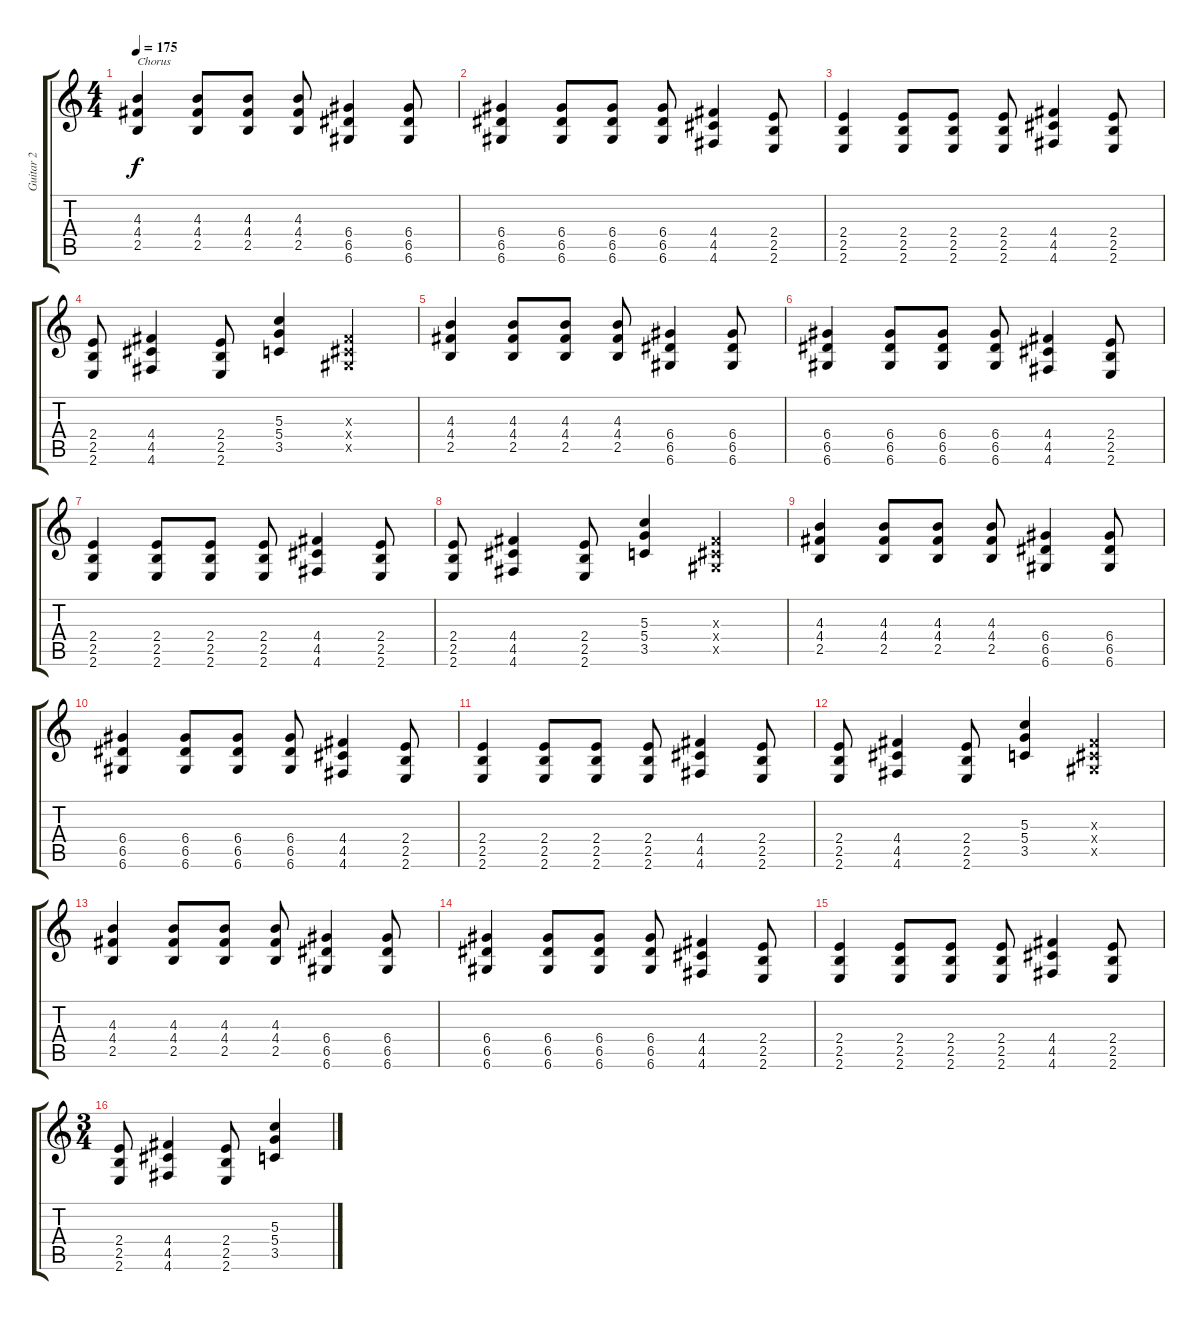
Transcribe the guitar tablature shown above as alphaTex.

\track ("Guitar 2" "Guitar 2") {instrument overdrivenguitar}
\staff {score tabs}
\tuning (E4 B3 G3 D3 A2 D2) {hide}
\ts (4 4)
\tempo 175
\clef g2
\ks c
(4.3 4.4 2.5).4{txt "Chorus" dy f} (4.3 4.4 2.5).8 (4.3 4.4 2.5).8 (4.3 4.4 2.5).8 (6.4 6.5 6.6).4 (6.4 6.5 6.6).8 |
(6.4 6.5 6.6).4 (6.4 6.5 6.6).8 (6.4 6.5 6.6).8 (6.4 6.5 6.6).8 (4.4 4.5 4.6).4 (2.4 2.5 2.6).8 |
(2.4 2.5 2.6).4 (2.4 2.5 2.6).8 (2.4 2.5 2.6).8 (2.4 2.5 2.6).8 (4.4 4.5 4.6).4 (2.4 2.5 2.6).8 |
(2.4 2.5 2.6).8 (4.4 4.5 4.6).4 (2.4 2.5 2.6).8 (5.3 5.4 3.5).4 (-1.3{x} -1.4{x} -1.5{x}).4 |
(4.3 4.4 2.5).4 (4.3 4.4 2.5).8 (4.3 4.4 2.5).8 (4.3 4.4 2.5).8 (6.4 6.5 6.6).4 (6.4 6.5 6.6).8 |
(6.4 6.5 6.6).4 (6.4 6.5 6.6).8 (6.4 6.5 6.6).8 (6.4 6.5 6.6).8 (4.4 4.5 4.6).4 (2.4 2.5 2.6).8 |
(2.4 2.5 2.6).4 (2.4 2.5 2.6).8 (2.4 2.5 2.6).8 (2.4 2.5 2.6).8 (4.4 4.5 4.6).4 (2.4 2.5 2.6).8 |
(2.4 2.5 2.6).8 (4.4 4.5 4.6).4 (2.4 2.5 2.6).8 (5.3 5.4 3.5).4 (-1.3{x} -1.4{x} -1.5{x}).4 |
(4.3 4.4 2.5).4 (4.3 4.4 2.5).8 (4.3 4.4 2.5).8 (4.3 4.4 2.5).8 (6.4 6.5 6.6).4 (6.4 6.5 6.6).8 |
(6.4 6.5 6.6).4 (6.4 6.5 6.6).8 (6.4 6.5 6.6).8 (6.4 6.5 6.6).8 (4.4 4.5 4.6).4 (2.4 2.5 2.6).8 |
(2.4 2.5 2.6).4 (2.4 2.5 2.6).8 (2.4 2.5 2.6).8 (2.4 2.5 2.6).8 (4.4 4.5 4.6).4 (2.4 2.5 2.6).8 |
(2.4 2.5 2.6).8 (4.4 4.5 4.6).4 (2.4 2.5 2.6).8 (5.3 5.4 3.5).4 (-1.3{x} -1.4{x} -1.5{x}).4 |
(4.3 4.4 2.5).4 (4.3 4.4 2.5).8 (4.3 4.4 2.5).8 (4.3 4.4 2.5).8 (6.4 6.5 6.6).4 (6.4 6.5 6.6).8 |
(6.4 6.5 6.6).4 (6.4 6.5 6.6).8 (6.4 6.5 6.6).8 (6.4 6.5 6.6).8 (4.4 4.5 4.6).4 (2.4 2.5 2.6).8 |
(2.4 2.5 2.6).4 (2.4 2.5 2.6).8 (2.4 2.5 2.6).8 (2.4 2.5 2.6).8 (4.4 4.5 4.6).4 (2.4 2.5 2.6).8 |
\ts (3 4)
(2.4 2.5 2.6).8 (4.4 4.5 4.6).4 (2.4 2.5 2.6).8 (5.3 5.4 3.5).4
